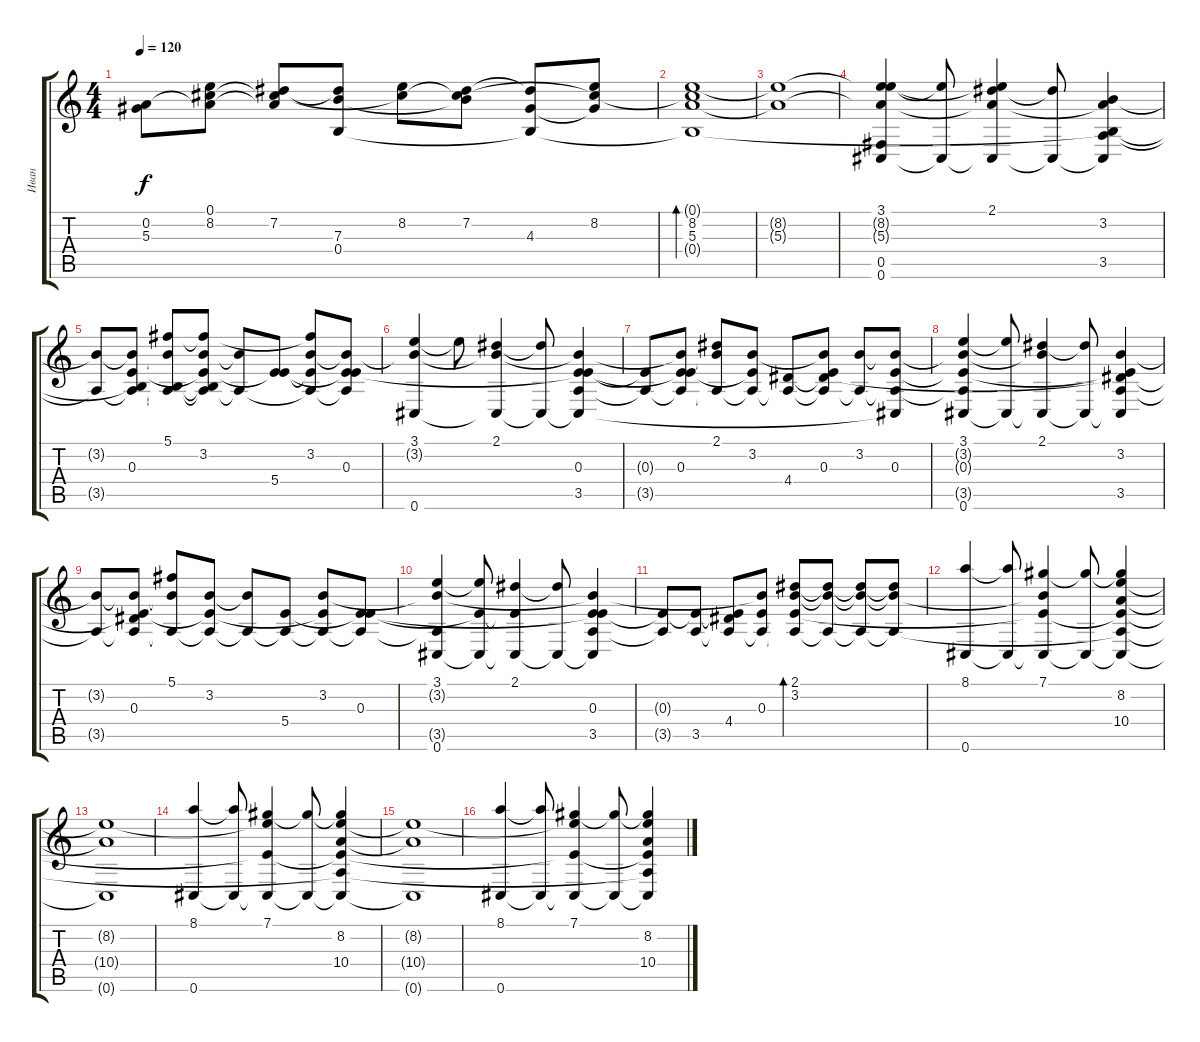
\track ("Иван" "Иван") {instrument acousticguitarsteel}
\staff {score tabs}
\tuning (Db4 Ab3 E3 B2 Gb2 Db2) {hide}
\ts (4 4)
\tempo 120
\clef g2
\ks c
(0.2 5.3).8{dy f instrument acousticguitarsteel} (0.1 8.2 5.3{t}).8 (0.1{t} 7.2 5.3{t}).8 (7.2{t} 7.3 0.4).8 (0.1{t} 8.2).8 (0.1{t} 7.2 7.3{t}).8 (7.2{t} 4.3 0.4{t}).8 (0.1{t} 8.2 4.3{t}).8 |
(0.1{t} 8.2 5.3 0.4{t}).1{bd 480} |
(8.2{t} 5.3{t}).1 |
(3.1 8.2{t} 5.3{t} 0.5 0.6).4 (3.1{t} 0.6{t}).8 (2.1 8.2{t} 5.3{t} 0.6{t}).4 (2.1{t} 0.6{t}).8 (3.2 5.3{t} 0.4{t} 3.5 0.6{t}).4 |
(3.2{t} 3.5{t}).8 (3.2{t} 0.3 0.4{t} 3.5{t}).8 (5.1 3.2{t} 0.4{t} 3.5{t}).8 (5.1{t} 3.2 0.3{t} 0.4{t} 3.5{t}).8 (3.2{t} 3.5{t}).8 (0.3{t} 5.4).8 (5.1{t} 3.2 0.3{t} 3.5{t}).8 (3.2{t} 0.3 5.4{t} 3.5{t}).8 |
(3.1 3.2{t} 0.6).4 3.1{t}.8 (2.1 3.2{t} 0.6{t}).4 (2.1{t} 0.6{t}).8 (3.2{t} 0.3 5.4{t} 3.5 0.6{t}).4 |
(0.3{t} 3.5{t}).8 (3.2{t} 0.3 5.4{t} 3.5{t}).8 (2.1 3.2{t} 3.5{t}).8 (3.2 0.3{t} 3.5{t}).8 (4.4 3.5{t}).8 (3.2{t} 0.3 4.4{t} 3.5{t}).8 (3.2 3.5{t}).8 (3.2{t} 0.3 3.5{t} 0.6{t}).8 |
(3.1 3.2{t} 0.3{t} 3.5{t} 0.6).4 (3.1{t} 0.6{t}).8 (2.1 3.2{t} 0.6{t}).4 (2.1{t} 0.6{t}).8 (3.2 0.3{t} 4.4{t} 3.5 0.6{t}).4 |
(3.2{t} 3.5{t}).8 (3.2{t} 0.3 4.4{t} 3.5{t}).8 (5.1 3.2{t} 3.5{t}).8 (3.2 0.3{t} 3.5{t}).8 (3.2{t} 3.5{t}).8 (5.4 3.5{t}).8 (3.2 0.3{t} 3.5{t}).8 (0.3 5.4{t} 3.5{t}).8 |
(3.1 3.2{t} 3.5{t} 0.6).4 (3.1{t} 0.3{t} 0.6{t}).8 (2.1 0.3{t} 0.6{t}).4 (2.1{t} 0.6{t}).8 (3.2{t} 0.3 5.4{t} 3.5 0.6{t}).4 |
(0.3{t} 3.5{t}).8 (0.3{t} 3.5).8 (0.3{t} 4.4 3.5{t}).8 (3.2{t} 0.3 3.5{t}).8 (2.1 3.2 0.3{t} 3.5{t}).8{bd 480} (2.1{t} 3.2{t} 3.5{t}).8 (2.1{t} 3.2{t} 3.5{t}).8 (2.1{t} 3.2{t} 3.5{t}).8 |
(8.1 0.6).4 (8.1{t} 0.6{t}).8 (7.1 3.2{t} 0.3{t} 0.6{t}).4 (7.1{t} 0.6{t}).8 (7.1{t} 8.2 0.3{t} 10.4 3.5{t} 0.6{t}).4 |
(8.2{t} 10.4{t} 0.6{t}).1 |
(8.1 0.6).4 (8.1{t} 0.6{t}).8 (7.1 8.2{t} 0.3{t} 0.6{t}).4 (7.1{t} 0.6{t}).8 (7.1{t} 8.2 0.3{t} 10.4 3.5{t} 0.6{t}).4 |
(8.2{t} 10.4{t} 0.6{t}).1 |
(8.1 0.6).4 (8.1{t} 0.6{t}).8 (7.1 8.2{t} 0.3{t} 0.6{t}).4 (7.1{t} 0.6{t}).8 (7.1{t} 8.2 0.3{t} 10.4 3.5{t} 0.6{t}).4
